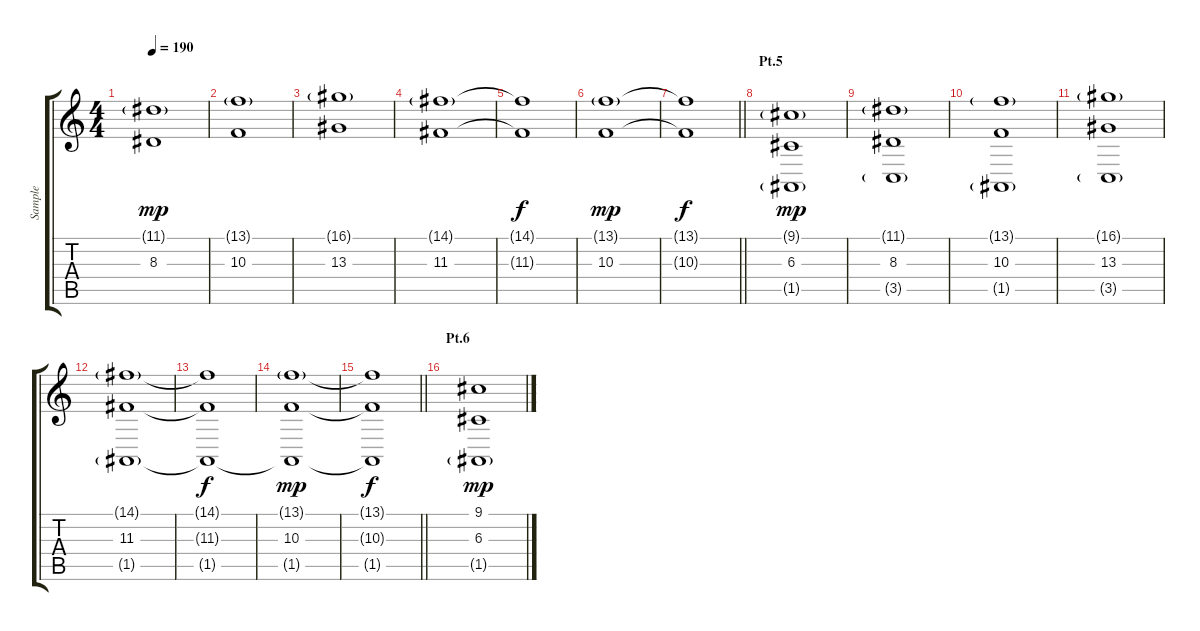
\track ("Sample" "Sample") {instrument stringensemble1}
\staff {score tabs}
\tuning (E4 B3 G3 D3 A2 D2) {hide}
\ts (4 4)
\tempo 190
\clef g2
\ks c
(11.1{g} 8.3).1{dy mp} |
(13.1{g} 10.3).1 |
(16.1{g} 13.3).1 |
(14.1{g} 11.3).1 |
(14.1{t} 11.3{t}).1{dy f} |
(13.1{g} 10.3).1{dy mp} |
\barLineRight lightlight
(13.1{t} 10.3{t}).1{dy f} |
\section ("" "Pt.5")
(9.1{g} 6.3 1.5{g}).1{dy mp} |
(11.1{g} 8.3 3.5{g}).1 |
(13.1{g} 10.3 1.5{g}).1 |
(16.1{g} 13.3 3.5{g}).1 |
(14.1{g} 11.3 1.5{g}).1 |
(14.1{t} 11.3{t} 1.5{t}).1{dy f} |
(13.1{g} 10.3 1.5{t}).1{dy mp} |
\barLineRight lightlight
(13.1{t} 10.3{t} 1.5{t}).1{dy f} |
\section ("" "Pt.6")
(9.1 6.3 1.5{g}).1{dy mp}
